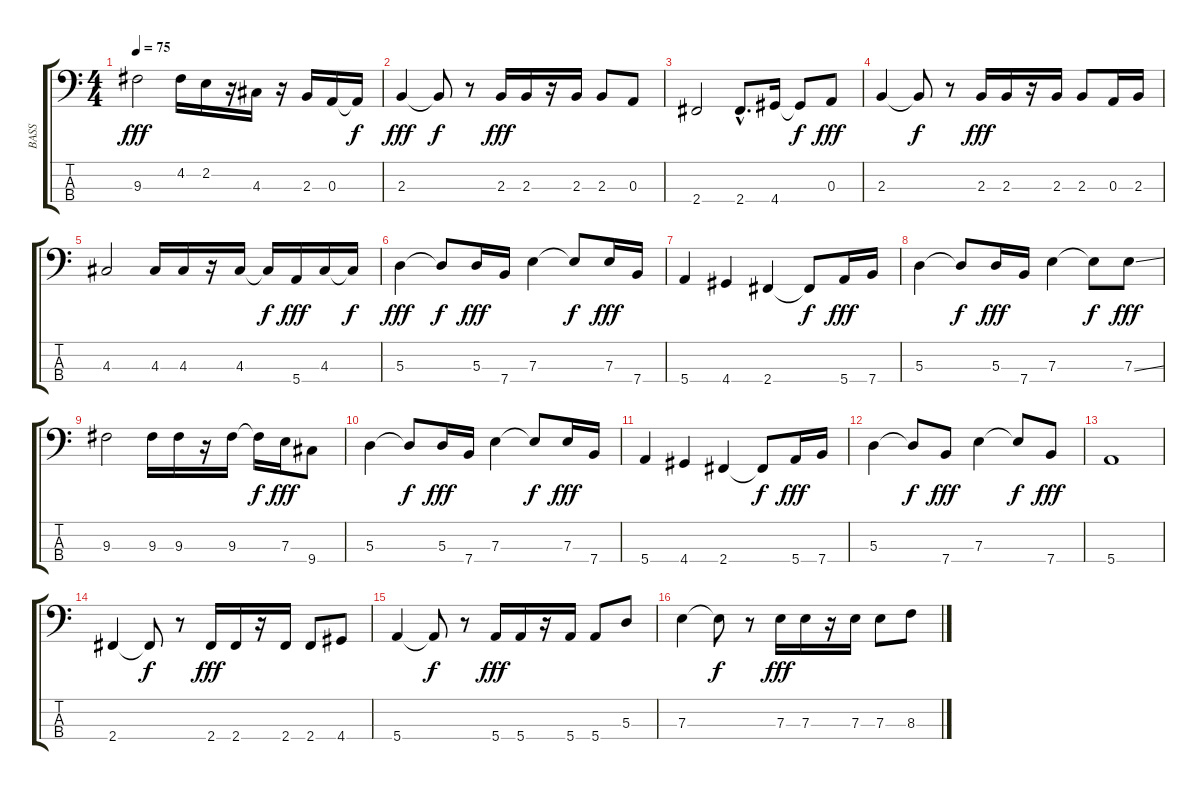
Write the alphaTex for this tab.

\track ("BASS" "BASS") {instrument electricbasspick}
\staff {score tabs}
\tuning (G2 D2 A1 E1) {hide}
\ts (4 4)
\tempo 75
\clef f4
\ks c
9.3.2{dy fff} 4.2.16 2.2.16 r.16 4.3.16 r.16 2.3.16 0.3.16 0.3{t}.16{dy f} |
2.3.4{dy fff} 2.3{t}.8{dy f} r.8 2.3.16{dy fff} 2.3.16 r.16 2.3.16 2.3.8 0.3.8 |
2.4.2 2.4{hac}.8{d} 4.4.16 4.4{t}.8{dy f} 0.3.8{dy fff} |
2.3.4 2.3{t}.8{dy f} r.8 2.3.16{dy fff} 2.3.16 r.16 2.3.16 2.3.8 0.3.16 2.3.16 |
4.3.2 4.3.16 4.3.16 r.16 4.3.16 4.3{t}.16{dy f} 5.4.16{dy fff} 4.3.16 4.3{t}.16{dy f} |
5.3.4{dy fff} 5.3{t}.8{dy f} 5.3.16{dy fff} 7.4.16 7.3.4 7.3{t}.8{dy f} 7.3.16{dy fff} 7.4.16 |
5.4.4 4.4.4 2.4.4 2.4{t}.8{dy f} 5.4.16{dy fff} 7.4.16 |
5.3.4 5.3{t}.8{dy f} 5.3.16{dy fff} 7.4.16 7.3.4 7.3{t}.8{dy f} 7.3{ss}.8{dy fff} |
9.3.2 9.3.16 9.3.16 r.16 9.3.16 9.3{t}.16{dy f} 7.3.16{dy fff} 9.4.8 |
5.3.4 5.3{t}.8{dy f} 5.3.16{dy fff} 7.4.16 7.3.4 7.3{t}.8{dy f} 7.3.16{dy fff} 7.4.16 |
5.4.4 4.4.4 2.4.4 2.4{t}.8{dy f} 5.4.16{dy fff} 7.4.16 |
5.3.4 5.3{t}.8{dy f} 7.4.8{dy fff} 7.3.4 7.3{t}.8{dy f} 7.4.8{dy fff} |
5.4.1 |
2.4.4 2.4{t}.8{dy f} r.8 2.4.16{dy fff} 2.4.16 r.16 2.4.16 2.4.8 4.4.8 |
5.4.4 5.4{t}.8{dy f} r.8 5.4.16{dy fff} 5.4.16 r.16 5.4.16 5.4.8 5.3.8 |
7.3.4 7.3{t}.8{dy f} r.8 7.3.16{dy fff} 7.3.16 r.16 7.3.16 7.3.8 8.3.8
